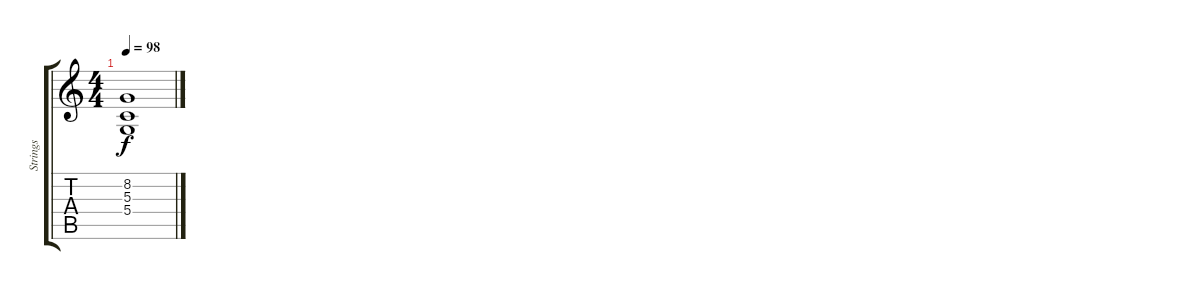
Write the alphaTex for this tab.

\track ("Strings" "Strings") {instrument stringensemble1}
\staff {score tabs}
\tuning (E4 B3 G3 D3 A2 E2) {hide}
\ts (4 4)
\tempo 98
\clef g2
\ks c
(8.2{t} 5.3{t} 5.4{t}).1{dy f volume 0}
